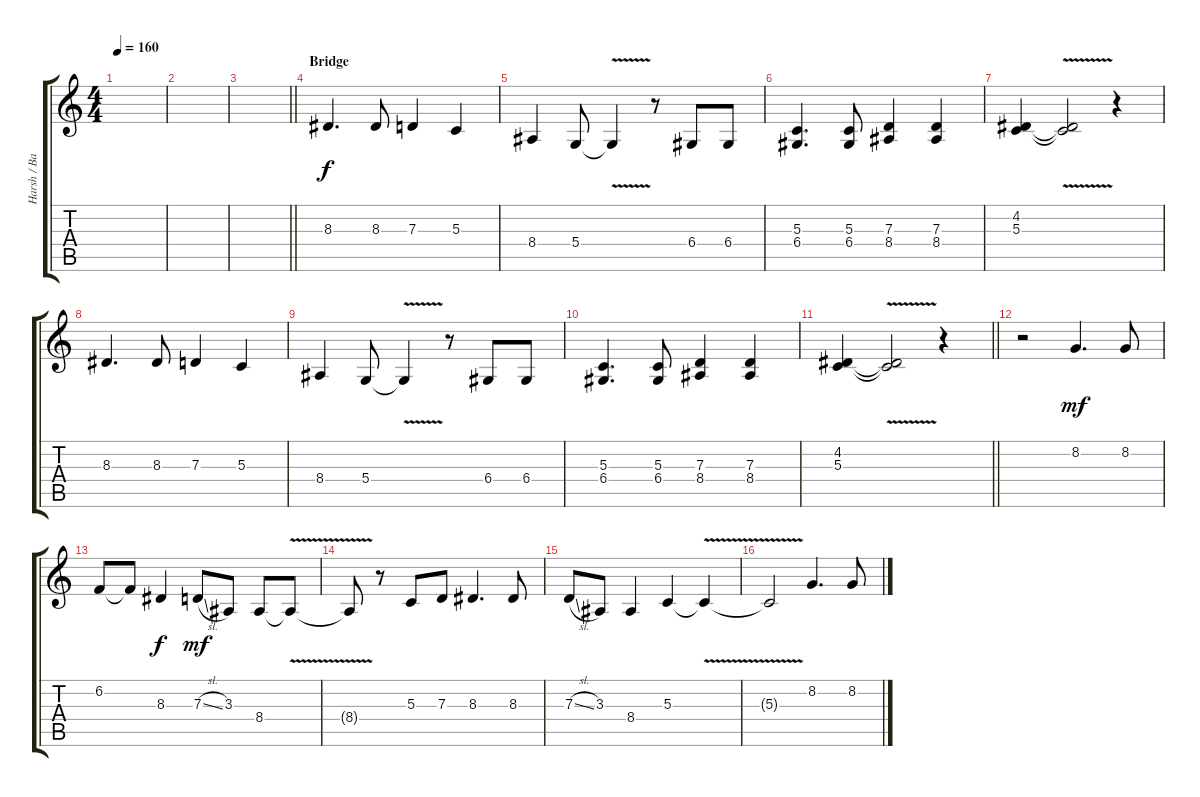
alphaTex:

\track ("Harsh / Back / Delay Vocals" "Harsh / Ba") {instrument flute}
\staff {score tabs}
\tuning (E4 B3 G3 D3 A2 E2) {hide}
\ts (4 4)
\tempo 160
\clef g2
\ks c
|
|
\barLineRight lightlight
|
\section ("" "Bridge")
8.3.4{d} 8.3.8 7.3.4 5.3.4 |
8.4.4 5.4.8 5.4{v t}.4 r.8 6.4.8 6.4.8 |
(5.3 6.4).4{d} (5.3 6.4).8 (7.3 8.4).4 (7.3 8.4).4 |
(4.2 5.3).4 (4.2{v t} 5.3{v t}).2 r.4 |
8.3.4{d} 8.3.8 7.3.4 5.3.4 |
8.4.4 5.4.8 5.4{v t}.4 r.8 6.4.8 6.4.8 |
(5.3 6.4).4{d} (5.3 6.4).8 (7.3 8.4).4 (7.3 8.4).4 |
\barLineRight lightlight
(4.2 5.3).4 (4.2{v t} 5.3{v t}).2 r.4 |
\section ("" "")
r.2{instrument clarinet} 8.2.4{d dy mf} 8.2.8 |
6.2.8 6.2{t}.8 8.3.4{dy f} 7.3{sl}.8{dy mf} 3.3.8 8.4.8 8.4{v t}.8 |
8.4{t}.8 r.8 5.3.8 7.3.8 8.3.4{d} 8.3.8 |
7.3{sl}.8 3.3.8 8.4.4 5.3.4 5.3{v t}.4 |
5.3{t}.2 8.2.4{d} 8.2.8
